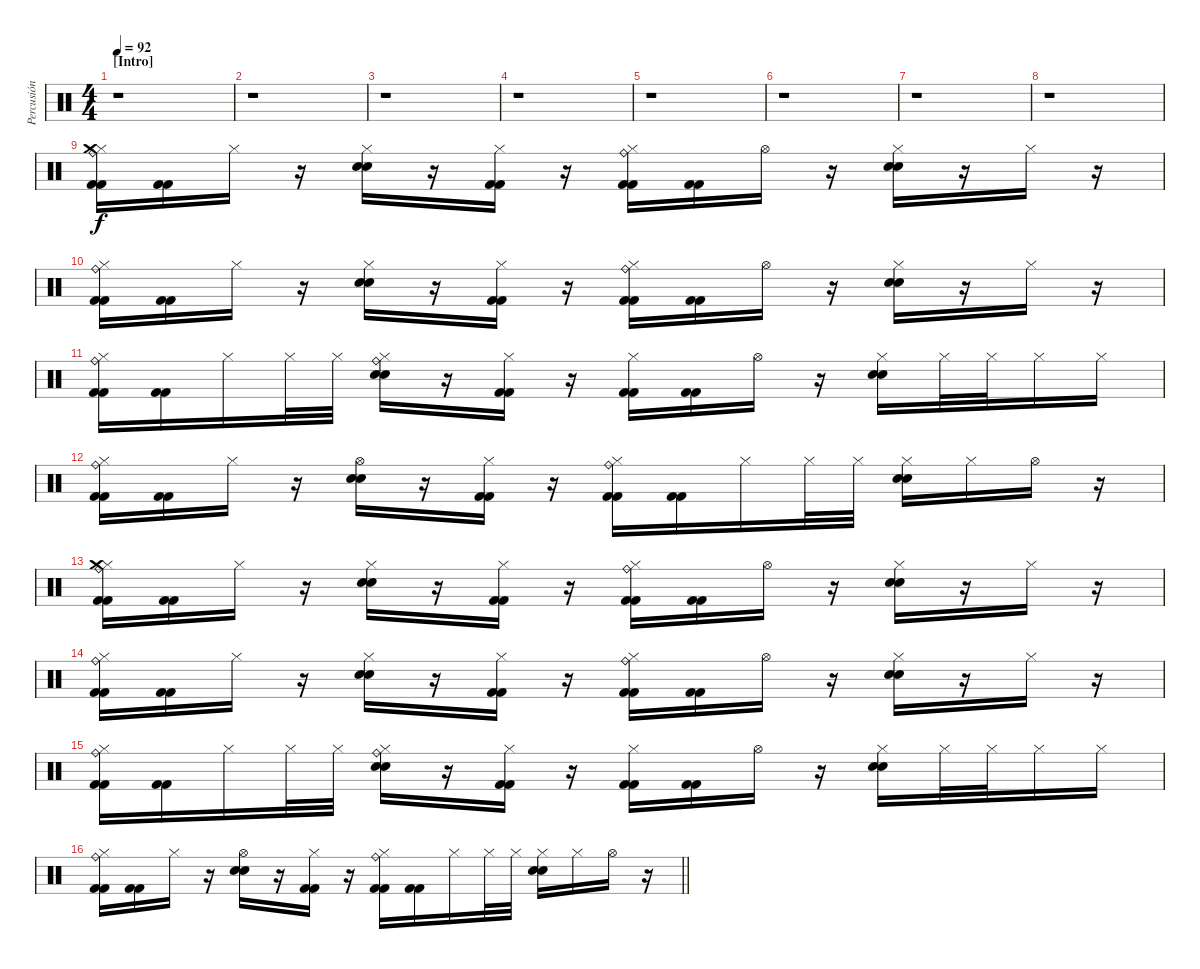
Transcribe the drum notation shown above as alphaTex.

\track ("Percusión" "Percusión") {instrument percussion}
\staff {score}
\articulation defaults
\ts (4 4)
\section ("" "[Intro]")
\tempo 92
\clef neutral
\ks c
r.1{dy f} |
r.1 |
r.1 |
r.1 |
r.1 |
r.1 |
r.1 |
r.1 |
("Hi-Hat (closed)" "Ride (bell)" "Crash medium (hit)" "Kick (hit) 2" "Kick (hit) 2").16 ("Kick (hit) 2" "Kick (hit) 2").16 "Hi-Hat (closed)".16 r.16 ("Hi-Hat (closed)" "Electric Snare (hit)" "Electric Snare (hit)").16 r.16 ("Hi-Hat (closed)" "Kick (hit) 2" "Kick (hit) 2").16 r.16 ("Hi-Hat (closed)" "Ride (bell)" "Kick (hit) 2" "Kick (hit) 2").16 ("Kick (hit) 2" "Kick (hit) 2").16 "Hi-Hat (open)".16 r.16 ("Hi-Hat (closed)" "Electric Snare (hit)" "Electric Snare (hit)").16 r.16 "Hi-Hat (closed)".16 r.16 |
("Hi-Hat (closed)" "Ride (bell)" "Kick (hit) 2" "Kick (hit) 2").16 ("Kick (hit) 2" "Kick (hit) 2").16 "Hi-Hat (closed)".16 r.16 ("Hi-Hat (closed)" "Electric Snare (hit)" "Electric Snare (hit)").16 r.16 ("Hi-Hat (closed)" "Kick (hit) 2" "Kick (hit) 2").16 r.16 ("Hi-Hat (closed)" "Ride (bell)" "Kick (hit) 2" "Kick (hit) 2").16 ("Kick (hit) 2" "Kick (hit) 2").16 "Hi-Hat (open)".16 r.16 ("Hi-Hat (closed)" "Electric Snare (hit)" "Electric Snare (hit)").16 r.16 "Hi-Hat (closed)".16 r.16 |
("Hi-Hat (closed)" "Ride (bell)" "Kick (hit) 2" "Kick (hit) 2").16 ("Kick (hit) 2" "Kick (hit) 2").16 "Hi-Hat (closed)".16 "Hi-Hat (closed)".32 "Hi-Hat (closed)".32 ("Hi-Hat (closed)" "Ride (bell)" "Electric Snare (hit)" "Electric Snare (hit)").16 r.16 ("Hi-Hat (closed)" "Kick (hit) 2" "Kick (hit) 2").16 r.16 ("Hi-Hat (closed)" "Kick (hit) 2" "Kick (hit) 2").16 ("Kick (hit) 2" "Kick (hit) 2").16 "Hi-Hat (open)".16 r.16 ("Hi-Hat (closed)" "Electric Snare (hit)" "Electric Snare (hit)").16 "Hi-Hat (closed)".32 "Hi-Hat (closed)".32 "Hi-Hat (closed)".16 "Hi-Hat (closed)".16 |
("Hi-Hat (closed)" "Ride (bell)" "Kick (hit) 2" "Kick (hit) 2").16 ("Kick (hit) 2" "Kick (hit) 2").16 "Hi-Hat (closed)".16 r.16 ("Hi-Hat (open)" "Electric Snare (hit)" "Electric Snare (hit)").16 r.16 ("Hi-Hat (closed)" "Kick (hit) 2" "Kick (hit) 2").16 r.16 ("Hi-Hat (closed)" "Ride (bell)" "Kick (hit) 2" "Kick (hit) 2").16 ("Kick (hit) 2" "Kick (hit) 2").16 "Hi-Hat (closed)".16 "Hi-Hat (closed)".32 "Hi-Hat (closed)".32 ("Hi-Hat (closed)" "Electric Snare (hit)" "Electric Snare (hit)").16 "Hi-Hat (closed)".16 "Hi-Hat (open)".16 r.16 |
("Hi-Hat (closed)" "Ride (bell)" "Crash medium (hit)" "Kick (hit) 2" "Kick (hit) 2").16 ("Kick (hit) 2" "Kick (hit) 2").16 "Hi-Hat (closed)".16 r.16 ("Hi-Hat (closed)" "Electric Snare (hit)" "Electric Snare (hit)").16 r.16 ("Hi-Hat (closed)" "Kick (hit) 2" "Kick (hit) 2").16 r.16 ("Hi-Hat (closed)" "Ride (bell)" "Kick (hit) 2" "Kick (hit) 2").16 ("Kick (hit) 2" "Kick (hit) 2").16 "Hi-Hat (open)".16 r.16 ("Hi-Hat (closed)" "Electric Snare (hit)" "Electric Snare (hit)").16 r.16 "Hi-Hat (closed)".16 r.16 |
("Hi-Hat (closed)" "Ride (bell)" "Kick (hit) 2" "Kick (hit) 2").16 ("Kick (hit) 2" "Kick (hit) 2").16 "Hi-Hat (closed)".16 r.16 ("Hi-Hat (closed)" "Electric Snare (hit)" "Electric Snare (hit)").16 r.16 ("Hi-Hat (closed)" "Kick (hit) 2" "Kick (hit) 2").16 r.16 ("Hi-Hat (closed)" "Ride (bell)" "Kick (hit) 2" "Kick (hit) 2").16 ("Kick (hit) 2" "Kick (hit) 2").16 "Hi-Hat (open)".16 r.16 ("Hi-Hat (closed)" "Electric Snare (hit)" "Electric Snare (hit)").16 r.16 "Hi-Hat (closed)".16 r.16 |
("Hi-Hat (closed)" "Ride (bell)" "Kick (hit) 2" "Kick (hit) 2").16 ("Kick (hit) 2" "Kick (hit) 2").16 "Hi-Hat (closed)".16 "Hi-Hat (closed)".32 "Hi-Hat (closed)".32 ("Hi-Hat (closed)" "Ride (bell)" "Electric Snare (hit)" "Electric Snare (hit)").16 r.16 ("Hi-Hat (closed)" "Kick (hit) 2" "Kick (hit) 2").16 r.16 ("Hi-Hat (closed)" "Kick (hit) 2" "Kick (hit) 2").16 ("Kick (hit) 2" "Kick (hit) 2").16 "Hi-Hat (open)".16 r.16 ("Hi-Hat (closed)" "Electric Snare (hit)" "Electric Snare (hit)").16 "Hi-Hat (closed)".32 "Hi-Hat (closed)".32 "Hi-Hat (closed)".16 "Hi-Hat (closed)".16 |
\barLineRight lightlight
("Hi-Hat (closed)" "Ride (bell)" "Kick (hit) 2" "Kick (hit) 2").16 ("Kick (hit) 2" "Kick (hit) 2").16 "Hi-Hat (closed)".16 r.16 ("Hi-Hat (open)" "Electric Snare (hit)" "Electric Snare (hit)").16 r.16 ("Hi-Hat (closed)" "Kick (hit) 2" "Kick (hit) 2").16 r.16 ("Hi-Hat (closed)" "Ride (bell)" "Kick (hit) 2" "Kick (hit) 2").16 ("Kick (hit) 2" "Kick (hit) 2").16 "Hi-Hat (closed)".16 "Hi-Hat (closed)".32 "Hi-Hat (closed)".32 ("Hi-Hat (closed)" "Electric Snare (hit)" "Electric Snare (hit)").16 "Hi-Hat (closed)".16 "Hi-Hat (open)".16 r.16
